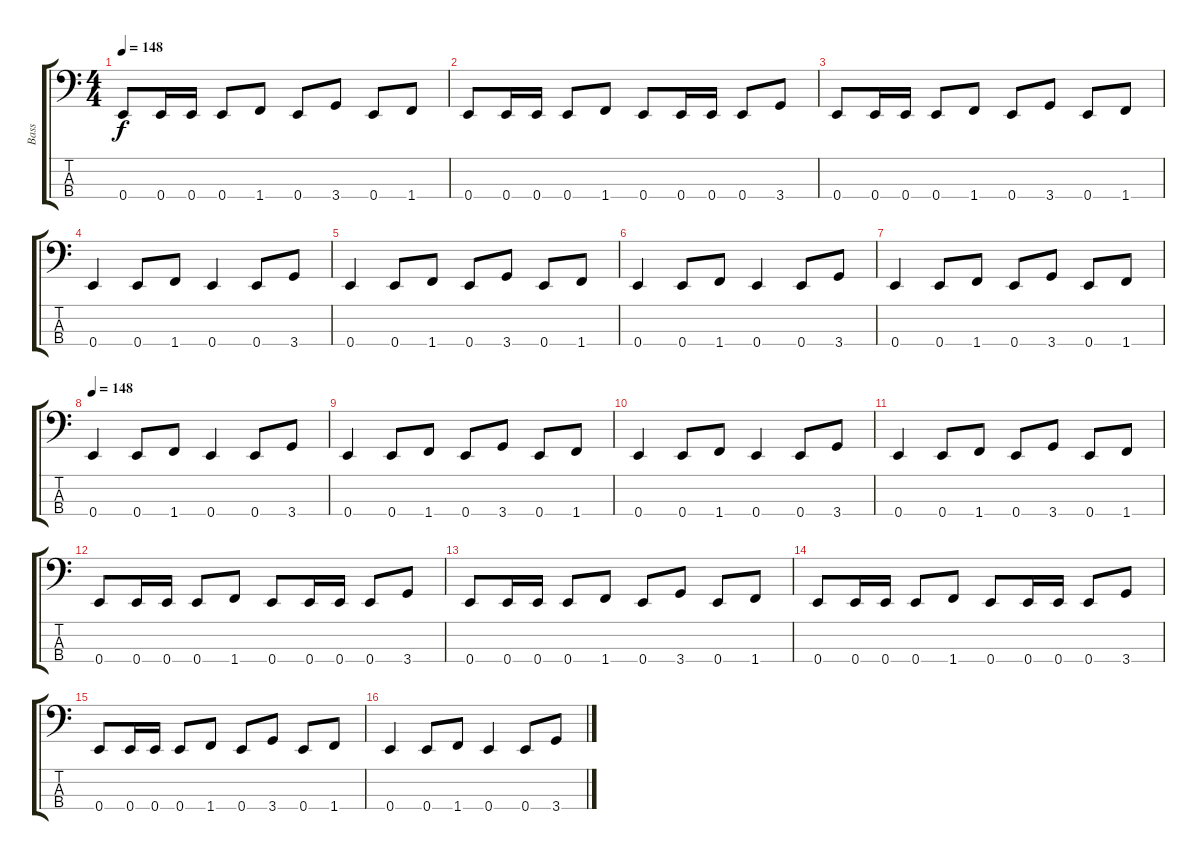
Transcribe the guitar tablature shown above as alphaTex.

\track ("Bass" "Bass") {instrument electricbasspick}
\staff {score tabs}
\tuning (G2 D2 A1 E1) {hide}
\ts (4 4)
\tempo 148
\clef f4
\ks c
0.4.8{dy f} 0.4.16 0.4.16 0.4.8 1.4.8 0.4.8 3.4.8 0.4.8 1.4.8 |
0.4.8 0.4.16 0.4.16 0.4.8 1.4.8 0.4.8 0.4.16 0.4.16 0.4.8 3.4.8 |
0.4.8 0.4.16 0.4.16 0.4.8 1.4.8 0.4.8 3.4.8 0.4.8 1.4.8 |
0.4.4 0.4.8 1.4.8 0.4.4 0.4.8 3.4.8 |
0.4.4 0.4.8 1.4.8 0.4.8 3.4.8 0.4.8 1.4.8 |
0.4.4 0.4.8 1.4.8 0.4.4 0.4.8 3.4.8 |
0.4.4 0.4.8 1.4.8 0.4.8 3.4.8 0.4.8 1.4.8 |
\tempo 148
0.4.4 0.4.8 1.4.8 0.4.4 0.4.8 3.4.8 |
0.4.4 0.4.8 1.4.8 0.4.8 3.4.8 0.4.8 1.4.8 |
0.4.4 0.4.8 1.4.8 0.4.4 0.4.8 3.4.8 |
0.4.4 0.4.8 1.4.8 0.4.8 3.4.8 0.4.8 1.4.8 |
0.4.8 0.4.16 0.4.16 0.4.8 1.4.8 0.4.8 0.4.16 0.4.16 0.4.8 3.4.8 |
0.4.8 0.4.16 0.4.16 0.4.8 1.4.8 0.4.8 3.4.8 0.4.8 1.4.8 |
0.4.8 0.4.16 0.4.16 0.4.8 1.4.8 0.4.8 0.4.16 0.4.16 0.4.8 3.4.8 |
0.4.8 0.4.16 0.4.16 0.4.8 1.4.8 0.4.8 3.4.8 0.4.8 1.4.8 |
0.4.4 0.4.8 1.4.8 0.4.4 0.4.8 3.4.8
